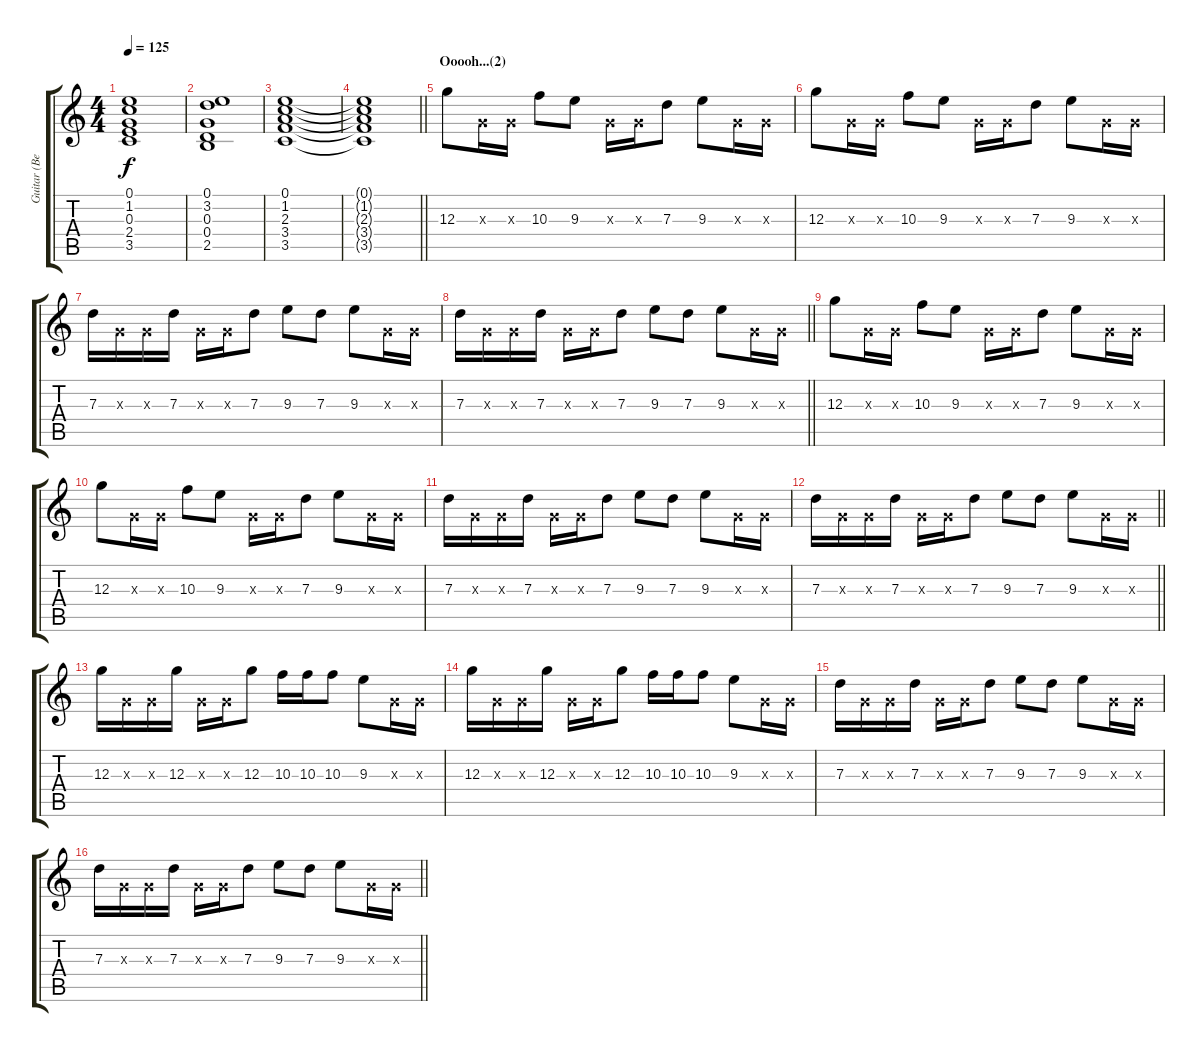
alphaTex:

\track ("Guitar (Bernard)" "Guitar (Be") {instrument electricguitarclean}
\staff {score tabs}
\tuning (E4 B3 G3 D3 A2 E2) {hide}
\ts (4 4)
\tempo 125
\clef g2
\ks c
(0.1 1.2 0.3 2.4 3.5).1{dy f} |
(0.1 3.2 0.3 0.4 2.5).1 |
(0.1 1.2 2.3 3.4 3.5).1 |
\barLineRight lightlight
(0.1{t} 1.2{t} 2.3{t} 3.4{t} 3.5{t}).1 |
\section ("" "Ooooh...(2)")
12.3.8 0.3{x}.16 0.3{x}.16 10.3.8 9.3.8 0.3{x}.16 0.3{x}.16 7.3.8 9.3.8 0.3{x}.16 0.3{x}.16 |
12.3.8 0.3{x}.16 0.3{x}.16 10.3.8 9.3.8 0.3{x}.16 0.3{x}.16 7.3.8 9.3.8 0.3{x}.16 0.3{x}.16 |
7.3.16 0.3{x}.16 0.3{x}.16 7.3.16 0.3{x}.16 0.3{x}.16 7.3.8 9.3.8 7.3.8 9.3.8 0.3{x}.16 0.3{x}.16 |
\barLineRight lightlight
7.3.16 0.3{x}.16 0.3{x}.16 7.3.16 0.3{x}.16 0.3{x}.16 7.3.8 9.3.8 7.3.8 9.3.8 0.3{x}.16 0.3{x}.16 |
12.3.8 0.3{x}.16 0.3{x}.16 10.3.8 9.3.8 0.3{x}.16 0.3{x}.16 7.3.8 9.3.8 0.3{x}.16 0.3{x}.16 |
12.3.8 0.3{x}.16 0.3{x}.16 10.3.8 9.3.8 0.3{x}.16 0.3{x}.16 7.3.8 9.3.8 0.3{x}.16 0.3{x}.16 |
7.3.16 0.3{x}.16 0.3{x}.16 7.3.16 0.3{x}.16 0.3{x}.16 7.3.8 9.3.8 7.3.8 9.3.8 0.3{x}.16 0.3{x}.16 |
\barLineRight lightlight
7.3.16 0.3{x}.16 0.3{x}.16 7.3.16 0.3{x}.16 0.3{x}.16 7.3.8 9.3.8 7.3.8 9.3.8 0.3{x}.16 0.3{x}.16 |
12.3.16 0.3{x}.16 0.3{x}.16 12.3.16 0.3{x}.16 0.3{x}.16 12.3.8 10.3.16 10.3.16 10.3.8 9.3.8 0.3{x}.16 0.3{x}.16 |
12.3.16 0.3{x}.16 0.3{x}.16 12.3.16 0.3{x}.16 0.3{x}.16 12.3.8 10.3.16 10.3.16 10.3.8 9.3.8 0.3{x}.16 0.3{x}.16 |
7.3.16 0.3{x}.16 0.3{x}.16 7.3.16 0.3{x}.16 0.3{x}.16 7.3.8 9.3.8 7.3.8 9.3.8 0.3{x}.16 0.3{x}.16 |
\barLineRight lightlight
7.3.16 0.3{x}.16 0.3{x}.16 7.3.16 0.3{x}.16 0.3{x}.16 7.3.8 9.3.8 7.3.8 9.3.8 0.3{x}.16 0.3{x}.16
